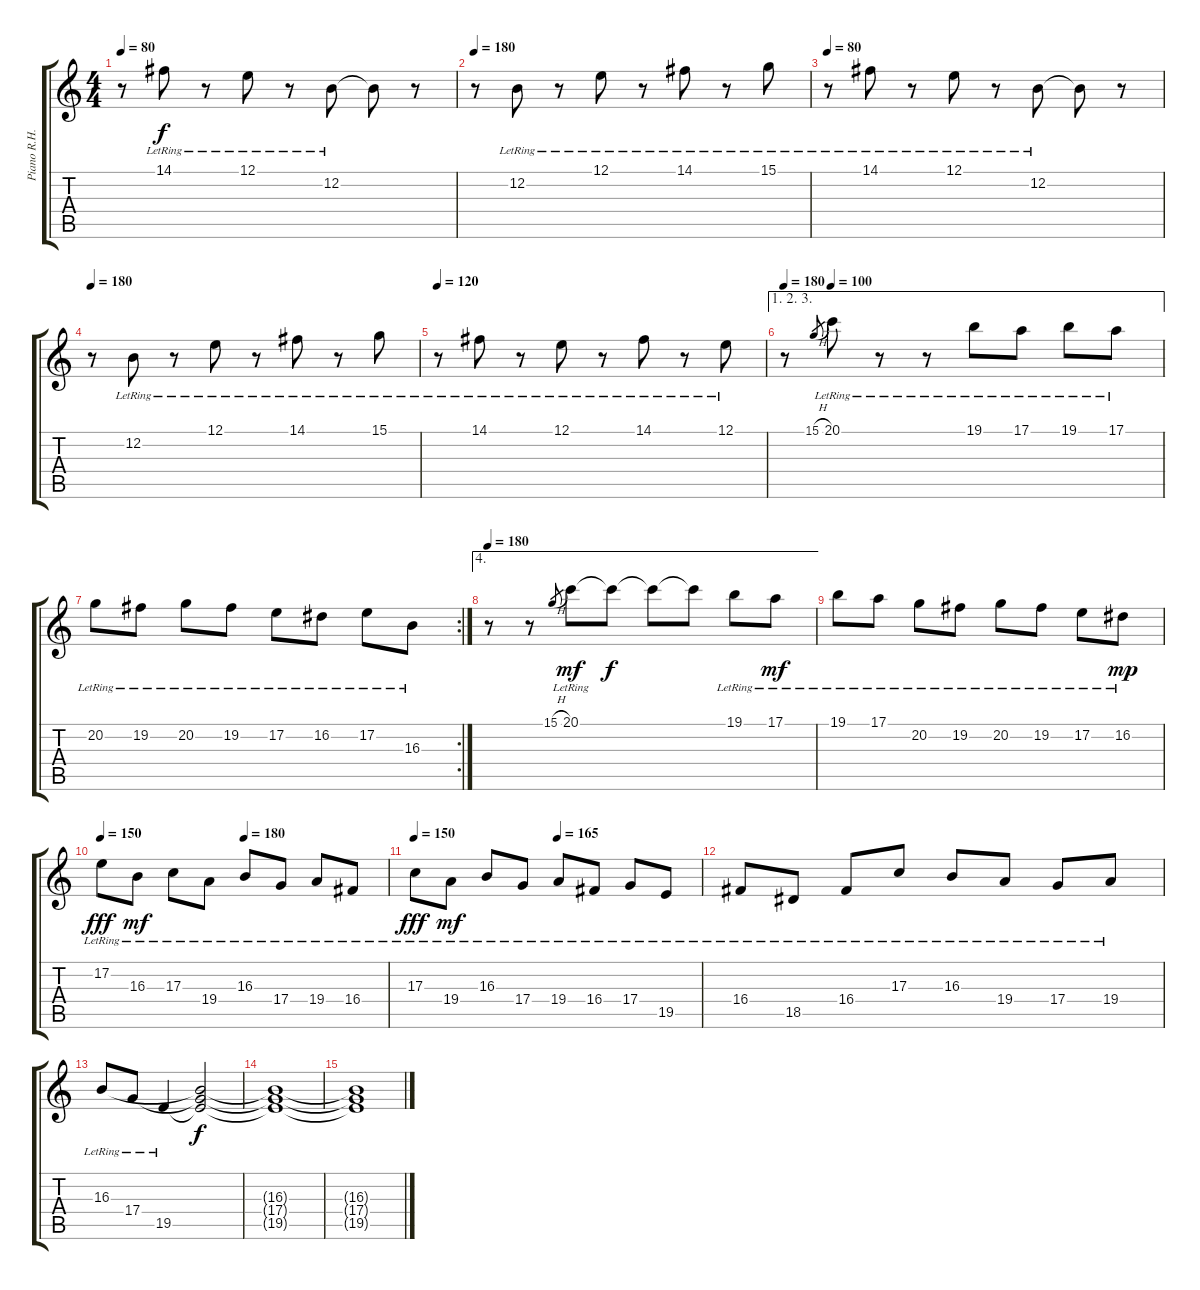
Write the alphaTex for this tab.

\track ("Piano R.H." "Piano R.H.") {instrument acousticgrandpiano}
\staff {score tabs}
\tuning (E4 B3 G3 D3 A2 E2) {hide}
\ts (4 4)
\tempo 80
\clef g2
\ks c
r.8{dy f} 14.1{lr}.8 r.8 12.1{lr}.8 r.8 12.2{lr}.8 12.2{t}.8 r.8 |
\tempo 180
r.8 12.2{lr}.8 r.8 12.1{lr}.8 r.8 14.1{lr}.8 r.8 15.1{lr}.8 |
\tempo 80
r.8 14.1{lr}.8 r.8 12.1{lr}.8 r.8 12.2{lr}.8 12.2{t}.8 r.8 |
\tempo 180
r.8 12.2{lr}.8 r.8 12.1{lr}.8 r.8 14.1{lr}.8 r.8 15.1{lr}.8 |
\tempo 120
r.8 14.1{lr}.8 r.8 12.1{lr}.8 r.8 14.1{lr}.8 r.8 12.1{lr}.8 |
\ae (1 2 3)
\tempo 180
\tempo (100 0.125)
r.8 15.1{h}.8{gr} 20.1{lr}.8 r.8 r.8 19.1{lr}.8 17.1{lr}.8 19.1{lr}.8 17.1{lr}.8 |
\rc 2
20.2{lr}.8 19.2{lr}.8 20.2{lr}.8 19.2{lr}.8 17.2{lr}.8 16.2{lr}.8 17.2{lr}.8 16.3{lr}.8 |
\ae 4
\tempo 180
r.8 r.8 15.1{h}.8{gr} 20.1{lr}.8{dy mf} 20.1{t}.8{dy f} 20.1{t}.8 20.1{t}.8 19.1{lr}.8 17.1{lr}.8{dy mf} |
19.1{lr}.8 17.1{lr}.8 20.2{lr}.8 19.2{lr}.8 20.2{lr}.8 19.2{lr}.8 17.2{lr}.8 16.2{lr}.8{dy mp} |
\tempo 150
\tempo (180 0.5)
17.2{lr}.8{dy fff} 16.3{lr}.8{dy mf} 17.3{lr}.8 19.4{lr}.8 16.3{lr}.8 17.4{lr}.8 19.4{lr}.8 16.4{lr}.8 |
\tempo 150
\tempo (165 0.5)
17.3{lr}.8{dy fff} 19.4{lr}.8{dy mf} 16.3{lr}.8 17.4{lr}.8 19.4{lr}.8 16.4{lr}.8 17.4{lr}.8 19.5{lr}.8 |
16.4{lr}.8 18.5{lr}.8 16.4{lr}.8 17.3{lr}.8 16.3{lr}.8 19.4{lr}.8 17.4{lr}.8 19.4{lr}.8 |
16.3{lr}.8 17.4{lr}.8 19.5{lr}.4 (16.3{t} 17.4{t} 19.5{t}).2{dy f} |
(16.3{t} 17.4{t} 19.5{t}).1 |
(16.3{t} 17.4{t} 19.5{t}).1
